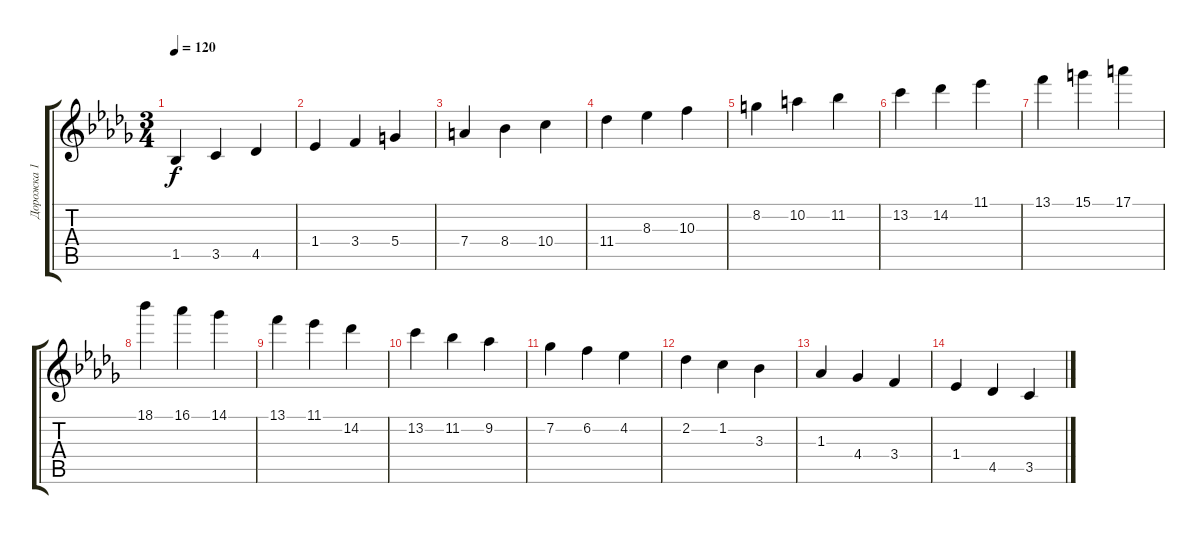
\track ("Дорожка 1" "Дорожка 1") {instrument acousticguitarnylon}
\staff {score tabs}
\tuning (E4 B3 G3 D3 A2 E2) {hide}
\ts (3 4)
\tempo 120
\clef g2
\ks bbminor
1.5.4{dy f instrument acousticguitarnylon} 3.5.4 4.5.4 |
1.4.4 3.4.4 5.4.4 |
7.4.4 8.4.4 10.4.4 |
11.4.4 8.3.4 10.3.4 |
8.2.4 10.2.4 11.2.4 |
13.2.4 14.2.4 11.1.4 |
13.1.4 15.1.4 17.1.4 |
18.1.4 16.1.4 14.1.4 |
13.1.4 11.1.4 14.2.4 |
13.2.4 11.2.4 9.2.4 |
7.2.4 6.2.4 4.2.4 |
2.2.4 1.2.4 3.3.4 |
1.3.4 4.4.4 3.4.4 |
1.4.4 4.5.4 3.5.4
